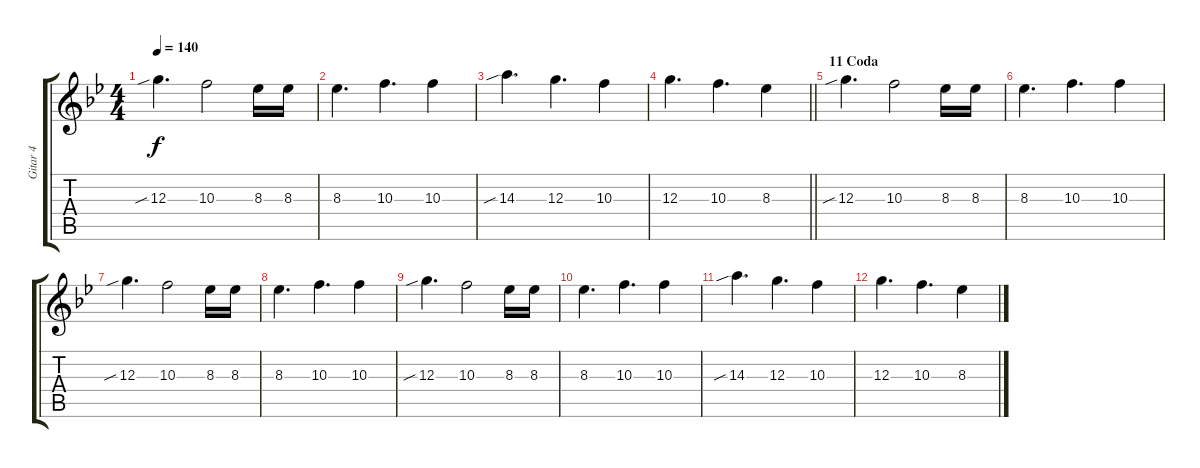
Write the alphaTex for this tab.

\track ("Gitar 4" "Gitar 4") {instrument overdrivenguitar}
\staff {score tabs}
\tuning (E4 B3 G3 D3 A2 E2) {hide}
\ts (4 4)
\tempo 140
\clef g2
\ks bb
12.3{sib}.4{d dy f} 10.3.2 8.3.16 8.3.16 |
8.3.4{d} 10.3.4{d} 10.3.4 |
14.3{sib}.4{d} 12.3.4{d} 10.3.4 |
\barLineRight lightlight
12.3.4{d} 10.3.4{d} 8.3.4 |
\section ("" "11 Coda")
12.3{sib}.4{d} 10.3.2 8.3.16 8.3.16 |
8.3.4{d} 10.3.4{d} 10.3.4 |
12.3{sib}.4{d} 10.3.2 8.3.16 8.3.16 |
8.3.4{d} 10.3.4{d} 10.3.4 |
12.3{sib}.4{d} 10.3.2 8.3.16 8.3.16 |
8.3.4{d} 10.3.4{d} 10.3.4 |
14.3{sib}.4{d} 12.3.4{d} 10.3.4 |
12.3.4{d} 10.3.4{d} 8.3.4
